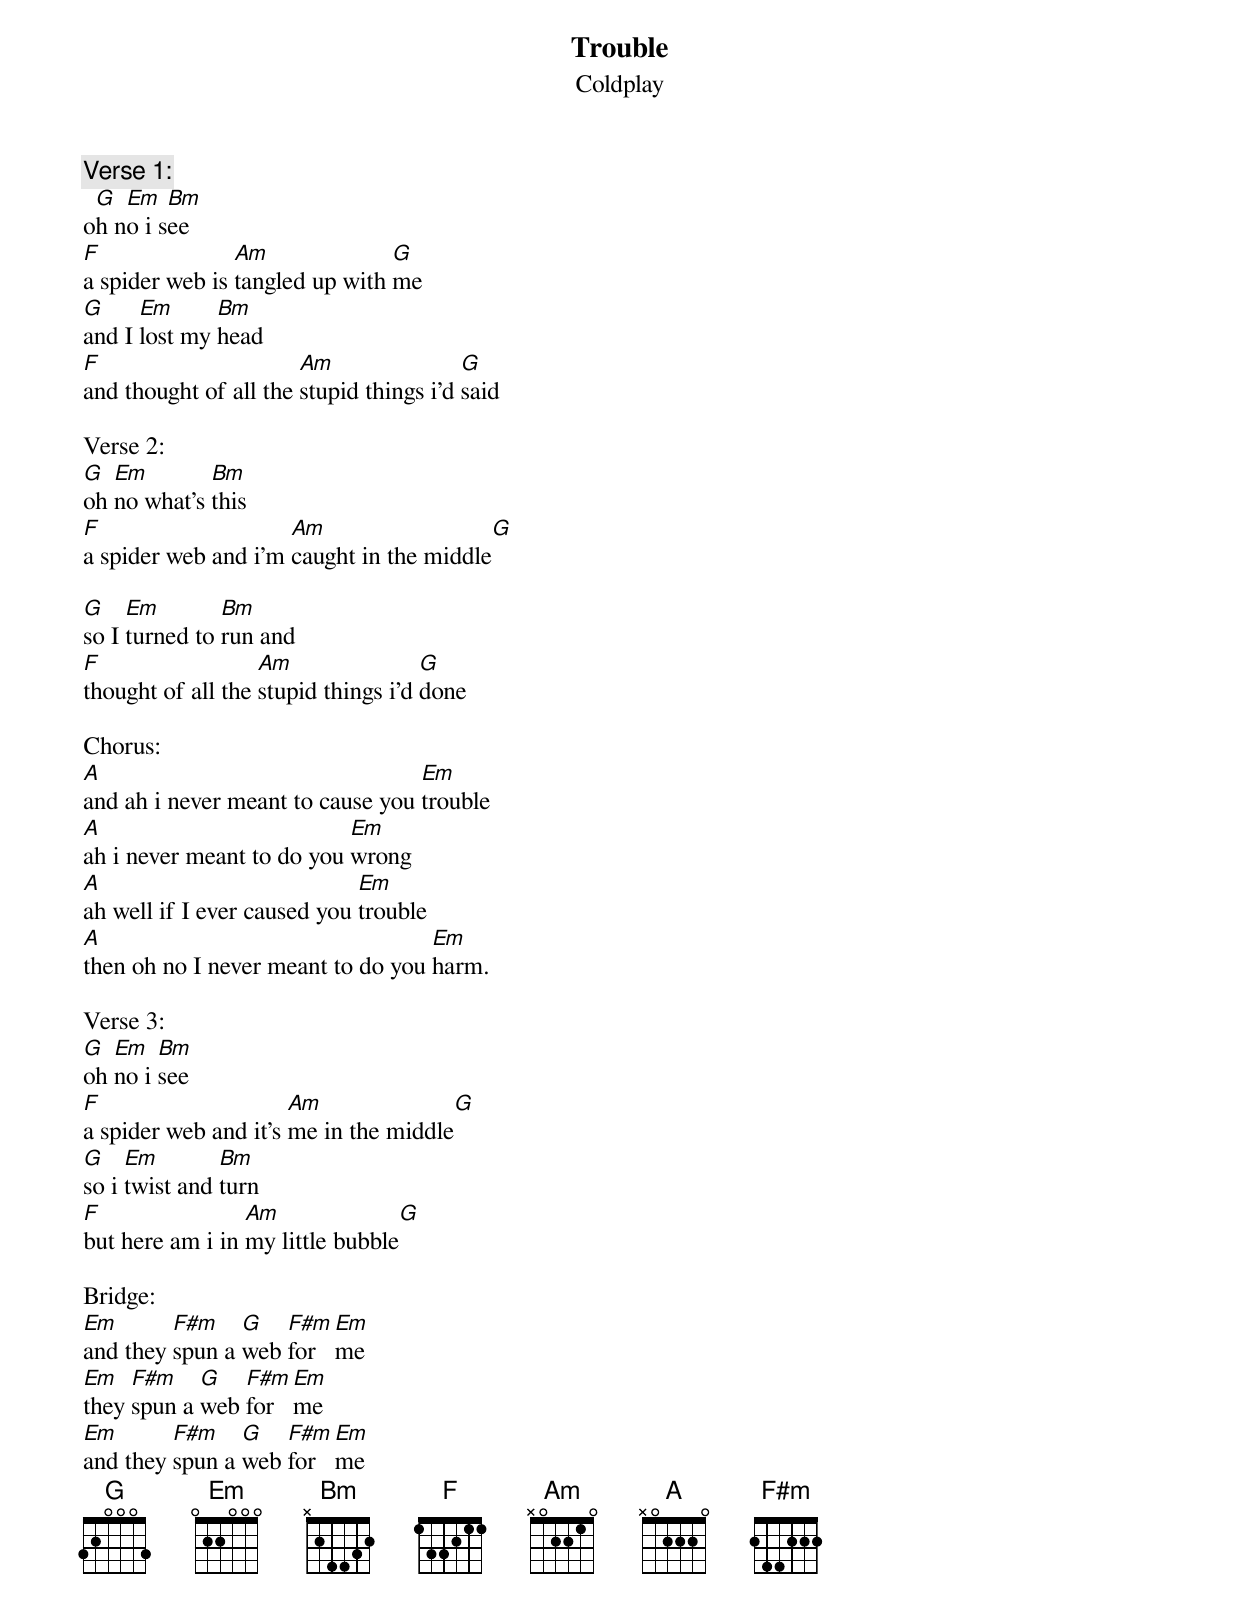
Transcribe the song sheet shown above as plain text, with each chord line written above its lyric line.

Trouble
Coldplay

Verse 1:
 G  Em   Bm
oh no i see
F               Am              G
a spider web is tangled up with me
G     Em      Bm
and I lost my head
F                      Am                G
and thought of all the stupid things i’d said

Verse 2:
G  Em        Bm
oh no what’s this
F                    Am                   G
a spider web and i’m caught in the middle

G    Em        Bm
so I turned to run and
F                  Am                G
thought of all the stupid things i’d done

Chorus:
A                                 Em
and ah i never meant to cause you trouble
A                          Em
ah i never meant to do you wrong
A                            Em
ah well if I ever caused you trouble
A                                  Em
then oh no I never meant to do you harm.

Verse 3:
G  Em   Bm
oh no i see
F                     Am               G
a spider web and it’s me in the middle
G    Em        Bm
so i twist and turn
F                Am               G
but here am i in my little bubble

Bridge:
Em       F#m    G   F#m Em
and they spun a web for me
Em   F#m    G   F#m Em
they spun a web for me
Em       F#m    G   F#m Em
and they spun a web for me
